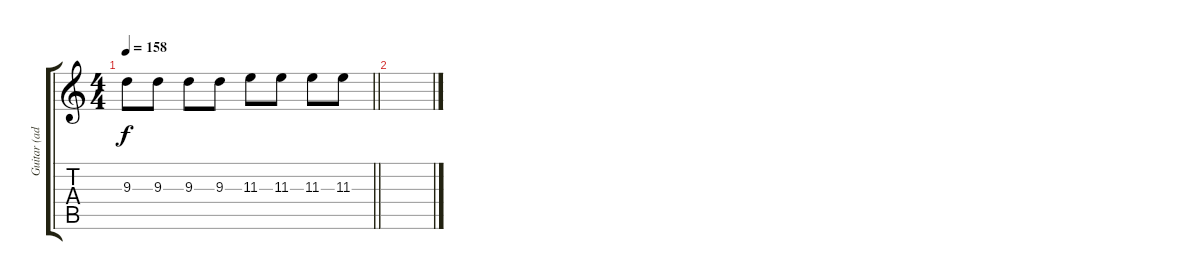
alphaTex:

\track ("Guitar (add.)" "Guitar (ad") {instrument distortionguitar}
\staff {score tabs}
\tuning (D4 A3 F3 C3 G2 C2) {hide}
\ts (4 4)
\tempo 158
\clef g2
\barLineRight lightlight
\ks c
9.3.8{dy f} 9.3.8 9.3.8 9.3.8 11.3.8 11.3.8 11.3.8 11.3.8 |
\section ("" " ")
